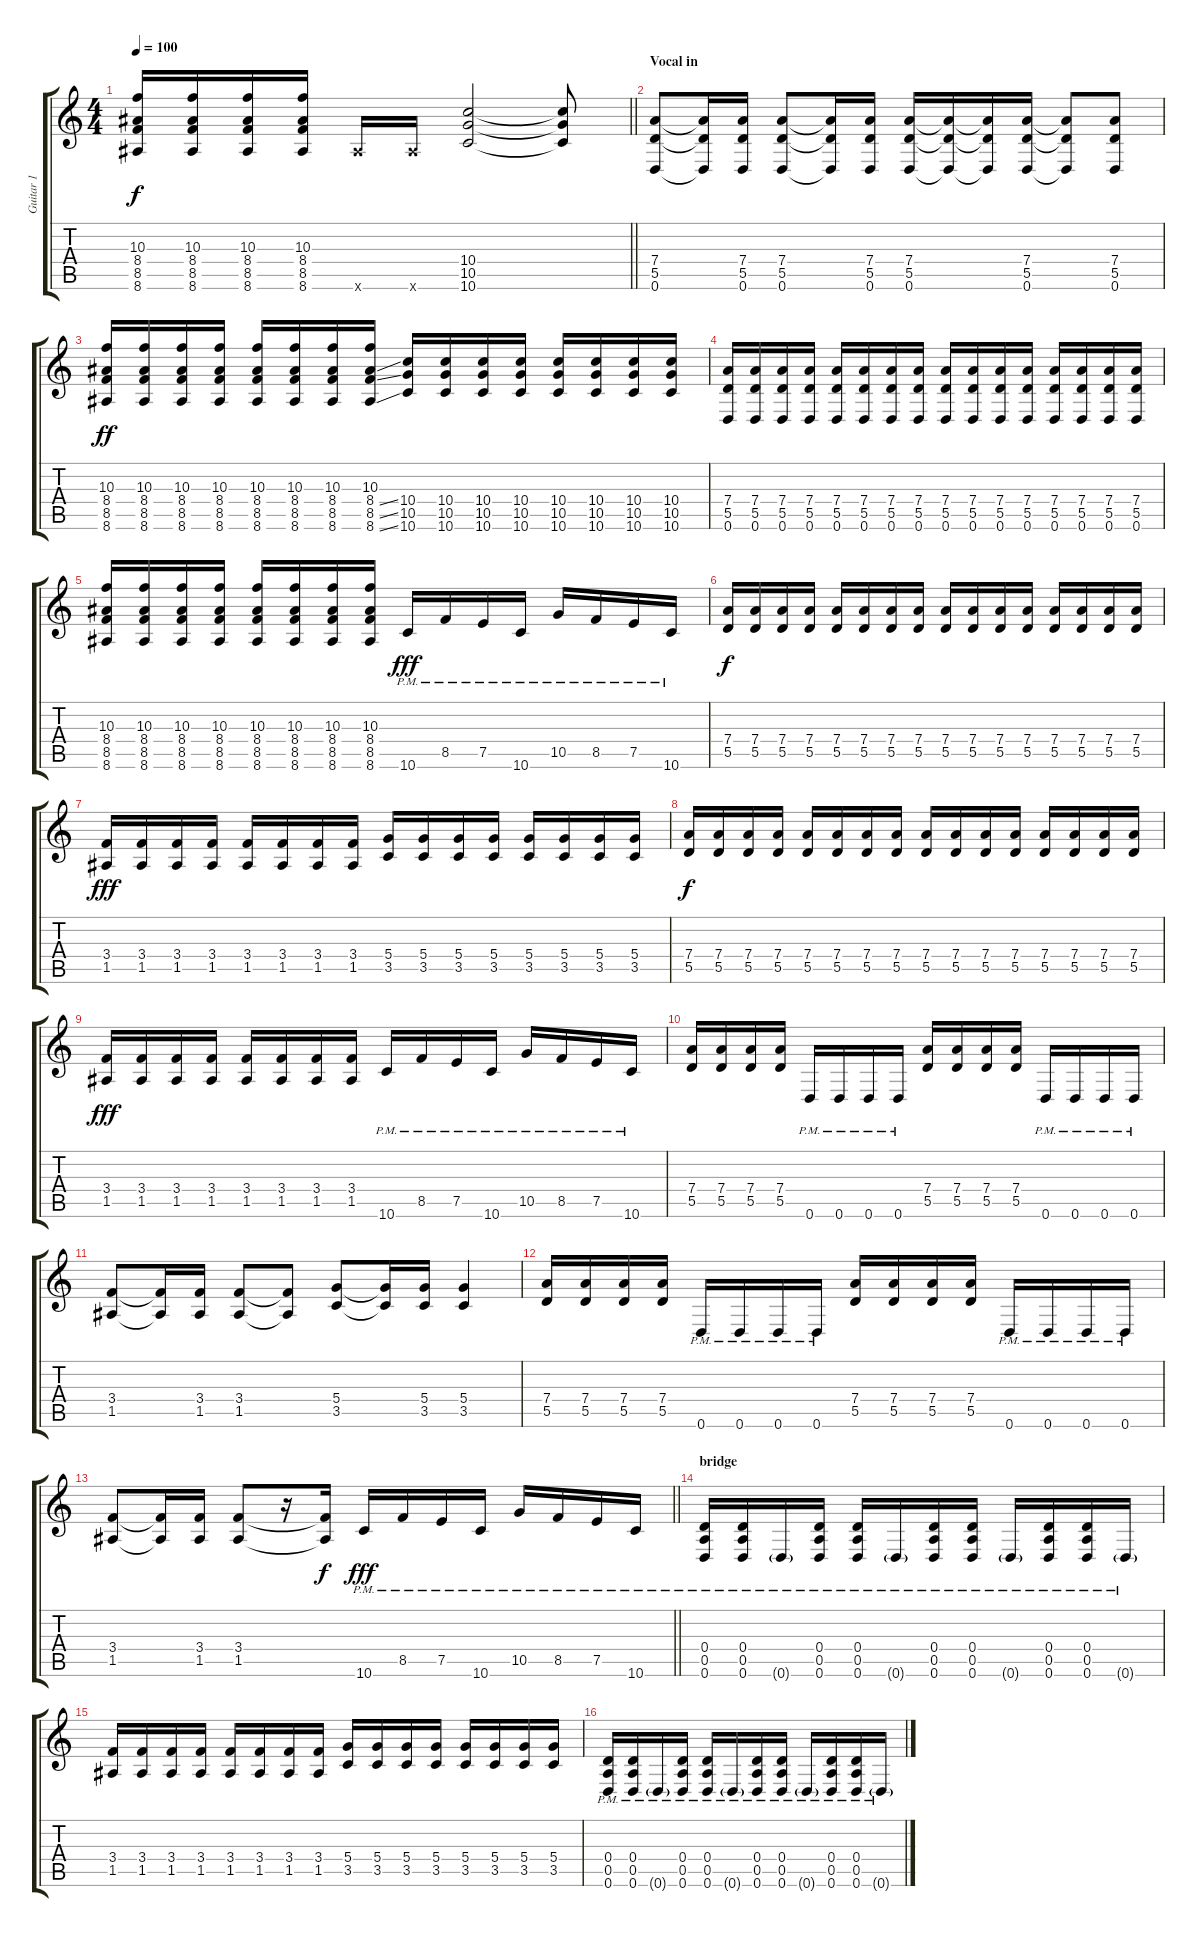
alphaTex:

\track ("Guitar 1" "Guitar 1") {instrument overdrivenguitar}
\staff {score tabs}
\tuning (E4 B3 G3 D3 A2 D2) {hide}
\ts (4 4)
\tempo 100
\clef g2
\barLineRight lightlight
\ks c
(10.3 8.4 8.5 8.6).16{dy f} (10.3 8.4 8.5 8.6).16 (10.3 8.4 8.5 8.6).16 (10.3 8.4 8.5 8.6).16 8.6{x}.16 8.6{x}.16 (10.4 10.5 10.6).2 (10.4{t} 10.5{t} 10.6{t}).8 |
\section ("" "Vocal in")
(7.4 5.5 0.6).8 (7.4{t} 5.5{t} 0.6{t}).16 (7.4 5.5 0.6).16 (7.4 5.5 0.6).8 (7.4{t} 5.5{t} 0.6{t}).16 (7.4 5.5 0.6).16 (7.4 5.5 0.6).16 (7.4{t} 5.5{t} 0.6{t}).16 (7.4{t} 5.5{t} 0.6{t}).16 (7.4 5.5 0.6).16 (7.4{t} 5.5{t} 0.6{t}).8 (7.4 5.5 0.6).8 |
(10.3 8.4 8.5 8.6).16{dy ff} (10.3 8.4 8.5 8.6).16 (10.3 8.4 8.5 8.6).16 (10.3 8.4 8.5 8.6).16 (10.3 8.4 8.5 8.6).16 (10.3 8.4 8.5 8.6).16 (10.3 8.4 8.5 8.6).16 (10.3 8.4{ss} 8.5{ss} 8.6{ss}).16 (10.4 10.5 10.6).16 (10.4 10.5 10.6).16 (10.4 10.5 10.6).16 (10.4 10.5 10.6).16 (10.4 10.5 10.6).16 (10.4 10.5 10.6).16 (10.4 10.5 10.6).16 (10.4 10.5 10.6).16 |
(7.4 5.5 0.6).16 (7.4 5.5 0.6).16 (7.4 5.5 0.6).16 (7.4 5.5 0.6).16 (7.4 5.5 0.6).16 (7.4 5.5 0.6).16 (7.4 5.5 0.6).16 (7.4 5.5 0.6).16 (7.4 5.5 0.6).16 (7.4 5.5 0.6).16 (7.4 5.5 0.6).16 (7.4 5.5 0.6).16 (7.4 5.5 0.6).16 (7.4 5.5 0.6).16 (7.4 5.5 0.6).16 (7.4 5.5 0.6).16 |
(10.3 8.4 8.5 8.6).16 (10.3 8.4 8.5 8.6).16 (10.3 8.4 8.5 8.6).16 (10.3 8.4 8.5 8.6).16 (10.3 8.4 8.5 8.6).16 (10.3 8.4 8.5 8.6).16 (10.3 8.4 8.5 8.6).16 (10.3 8.4 8.5 8.6).16 10.6{pm}.16{dy fff} 8.5{pm}.16 7.5{pm}.16 10.6{pm}.16 10.5{pm}.16 8.5{pm}.16 7.5{pm}.16 10.6{pm}.16 |
(7.4 5.5).16{dy f} (7.4 5.5).16 (7.4 5.5).16 (7.4 5.5).16 (7.4 5.5).16 (7.4 5.5).16 (7.4 5.5).16 (7.4 5.5).16 (7.4 5.5).16 (7.4 5.5).16 (7.4 5.5).16 (7.4 5.5).16 (7.4 5.5).16 (7.4 5.5).16 (7.4 5.5).16 (7.4 5.5).16 |
(3.4 1.5).16{dy fff} (3.4 1.5).16 (3.4 1.5).16 (3.4 1.5).16 (3.4 1.5).16 (3.4 1.5).16 (3.4 1.5).16 (3.4 1.5).16 (5.4 3.5).16 (5.4 3.5).16 (5.4 3.5).16 (5.4 3.5).16 (5.4 3.5).16 (5.4 3.5).16 (5.4 3.5).16 (5.4 3.5).16 |
(7.4 5.5).16{dy f} (7.4 5.5).16 (7.4 5.5).16 (7.4 5.5).16 (7.4 5.5).16 (7.4 5.5).16 (7.4 5.5).16 (7.4 5.5).16 (7.4 5.5).16 (7.4 5.5).16 (7.4 5.5).16 (7.4 5.5).16 (7.4 5.5).16 (7.4 5.5).16 (7.4 5.5).16 (7.4 5.5).16 |
(3.4 1.5).16{dy fff} (3.4 1.5).16 (3.4 1.5).16 (3.4 1.5).16 (3.4 1.5).16 (3.4 1.5).16 (3.4 1.5).16 (3.4 1.5).16 10.6{pm}.16 8.5{pm}.16 7.5{pm}.16 10.6{pm}.16 10.5{pm}.16 8.5{pm}.16 7.5{pm}.16 10.6{pm}.16 |
(7.4 5.5).16 (7.4 5.5).16 (7.4 5.5).16 (7.4 5.5).16 0.6{pm}.16 0.6{pm}.16 0.6{pm}.16 0.6{pm}.16 (7.4 5.5).16 (7.4 5.5).16 (7.4 5.5).16 (7.4 5.5).16 0.6{pm}.16 0.6{pm}.16 0.6{pm}.16 0.6{pm}.16 |
(3.4 1.5).8 (3.4{t} 1.5{t}).16 (3.4 1.5).16 (3.4 1.5).8 (3.4{t} 1.5{t}).8 (5.4 3.5).8 (5.4{t} 3.5{t}).16 (5.4 3.5).16 (5.4 3.5).4 |
(7.4 5.5).16 (7.4 5.5).16 (7.4 5.5).16 (7.4 5.5).16 0.6{pm}.16 0.6{pm}.16 0.6{pm}.16 0.6{pm}.16 (7.4 5.5).16 (7.4 5.5).16 (7.4 5.5).16 (7.4 5.5).16 0.6{pm}.16 0.6{pm}.16 0.6{pm}.16 0.6{pm}.16 |
\barLineRight lightlight
(3.4 1.5).8 (3.4{t} 1.5{t}).16 (3.4 1.5).16 (3.4 1.5).8 r.16 (3.4{t} 1.5{t}).16{dy f} 10.6{pm}.16{dy fff volume 13} 8.5{pm}.16 7.5{pm}.16 10.6{pm}.16 10.5{pm}.16 8.5{pm}.16 7.5{pm}.16 10.6{pm}.16 |
\section ("" "bridge")
(0.4{pm} 0.5{pm} 0.6{pm}).16 (0.4{pm} 0.5{pm} 0.6{pm}).16 0.6{g pm}.16 (0.4{pm} 0.5{pm} 0.6{pm}).16 (0.4{pm} 0.5{pm} 0.6{pm}).16 0.6{g pm}.16 (0.4{pm} 0.5{pm} 0.6{pm}).16 (0.4{pm} 0.5{pm} 0.6{pm}).16 0.6{g pm}.16 (0.4{pm} 0.5{pm} 0.6{pm}).16 (0.4{pm} 0.5{pm} 0.6{pm}).16 0.6{g pm}.16 |
(3.4 1.5).16 (3.4 1.5).16 (3.4 1.5).16 (3.4 1.5).16 (3.4 1.5).16 (3.4 1.5).16 (3.4 1.5).16 (3.4 1.5).16 (5.4 3.5).16 (5.4 3.5).16 (5.4 3.5).16 (5.4 3.5).16 (5.4 3.5).16 (5.4 3.5).16 (5.4 3.5).16 (5.4 3.5).16 |
(0.4{pm} 0.5{pm} 0.6{pm}).16 (0.4{pm} 0.5{pm} 0.6{pm}).16 0.6{g pm}.16 (0.4{pm} 0.5{pm} 0.6{pm}).16 (0.4{pm} 0.5{pm} 0.6{pm}).16 0.6{g pm}.16 (0.4{pm} 0.5{pm} 0.6{pm}).16 (0.4{pm} 0.5{pm} 0.6{pm}).16 0.6{g pm}.16 (0.4{pm} 0.5{pm} 0.6{pm}).16 (0.4{pm} 0.5{pm} 0.6{pm}).16 0.6{g pm}.16
